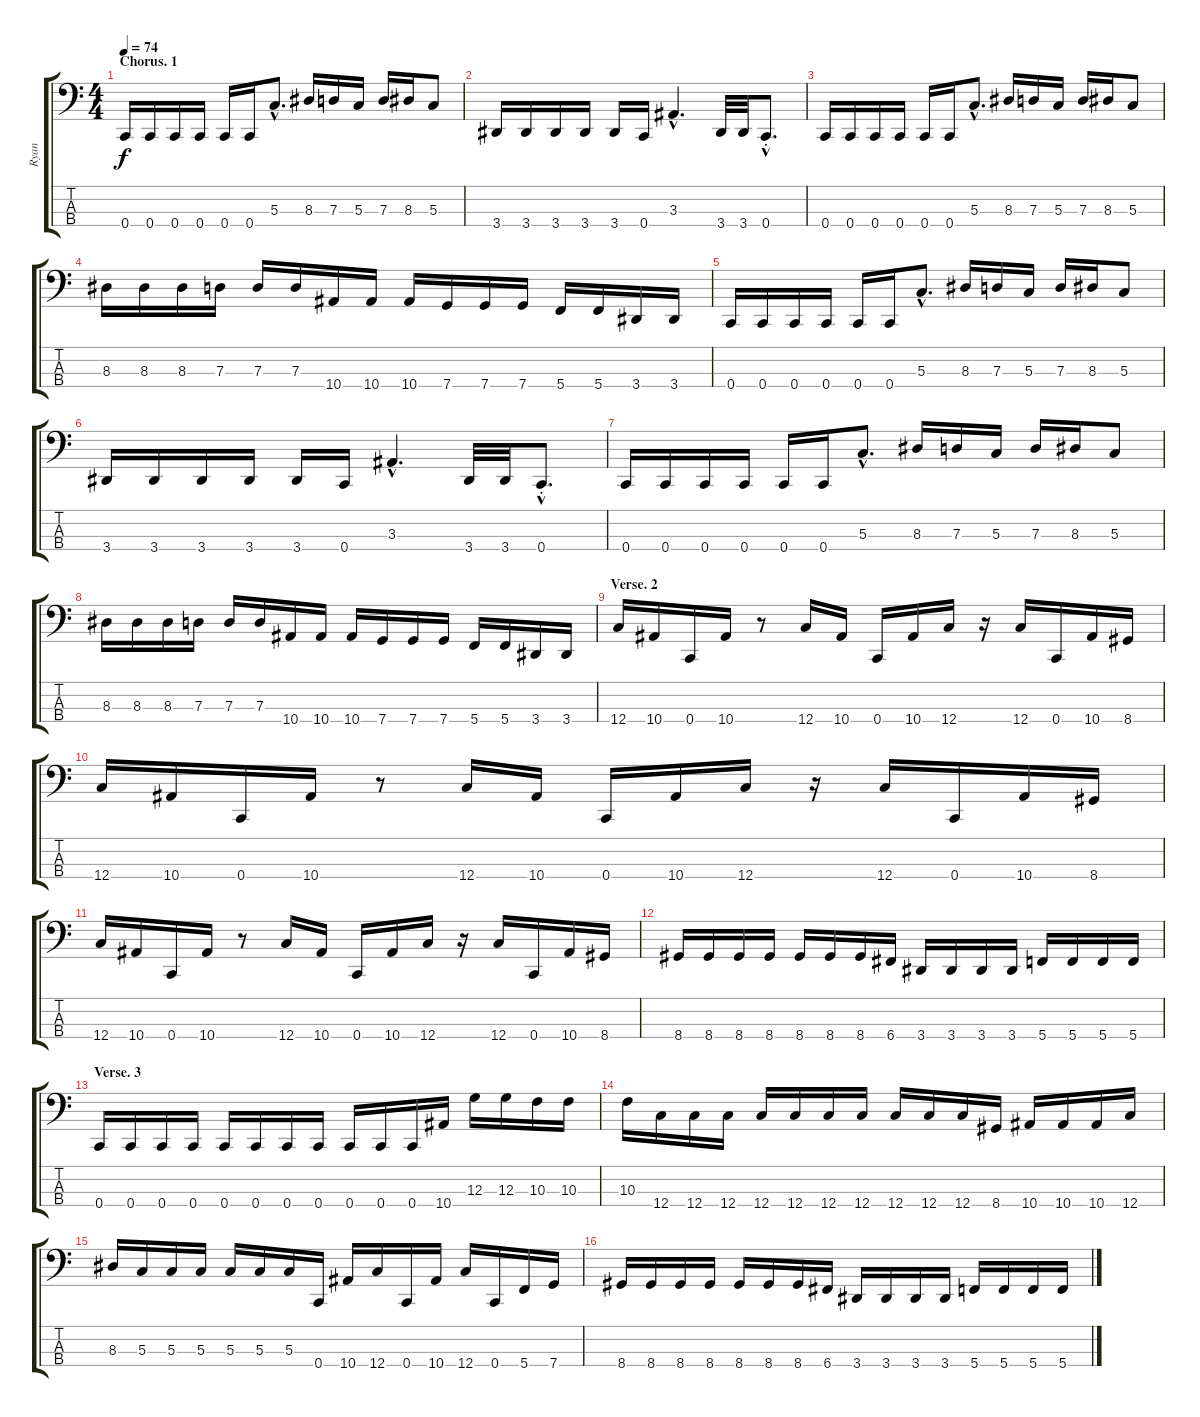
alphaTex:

\track ("Ryan" "Ryan") {instrument electricbassfinger}
\staff {score tabs}
\tuning (F2 C2 G1 C1) {hide}
\ts (4 4)
\section ("" "Chorus. 1")
\tempo 74
\clef f4
\ks c
0.4.16{dy f} 0.4.16 0.4.16 0.4.16 0.4.16 0.4.16 5.3{hac}.8{d} 8.3.16 7.3.16 5.3.16 7.3.16 8.3.16 5.3.8 |
3.4.16 3.4.16 3.4.16 3.4.16 3.4.16 0.4.16 3.3{hac}.4{d} 3.4.32 3.4.32 0.4{hac st}.8{d} |
0.4.16 0.4.16 0.4.16 0.4.16 0.4.16 0.4.16 5.3{hac}.8{d} 8.3.16 7.3.16 5.3.16 7.3.16 8.3.16 5.3.8 |
8.3.16 8.3.16 8.3.16 7.3.16 7.3.16 7.3.16 10.4.16 10.4.16 10.4.16 7.4.16 7.4.16 7.4.16 5.4.16 5.4.16 3.4.16 3.4.16 |
0.4.16 0.4.16 0.4.16 0.4.16 0.4.16 0.4.16 5.3{hac}.8{d} 8.3.16 7.3.16 5.3.16 7.3.16 8.3.16 5.3.8 |
3.4.16 3.4.16 3.4.16 3.4.16 3.4.16 0.4.16 3.3{hac}.4{d} 3.4.32 3.4.32 0.4{hac st}.8{d} |
0.4.16 0.4.16 0.4.16 0.4.16 0.4.16 0.4.16 5.3{hac}.8{d} 8.3.16 7.3.16 5.3.16 7.3.16 8.3.16 5.3.8 |
8.3.16 8.3.16 8.3.16 7.3.16 7.3.16 7.3.16 10.4.16 10.4.16 10.4.16 7.4.16 7.4.16 7.4.16 5.4.16 5.4.16 3.4.16 3.4.16 |
\section ("" "Verse. 2")
12.4.16 10.4.16 0.4.16 10.4.16 r.8 12.4.16 10.4.16 0.4.16 10.4.16 12.4.16 r.16 12.4.16 0.4.16 10.4.16 8.4.16 |
12.4.16 10.4.16 0.4.16 10.4.16 r.8 12.4.16 10.4.16 0.4.16 10.4.16 12.4.16 r.16 12.4.16 0.4.16 10.4.16 8.4.16 |
12.4.16 10.4.16 0.4.16 10.4.16 r.8 12.4.16 10.4.16 0.4.16 10.4.16 12.4.16 r.16 12.4.16 0.4.16 10.4.16 8.4.16 |
8.4.16 8.4.16 8.4.16 8.4.16 8.4.16 8.4.16 8.4.16 6.4.16 3.4.16 3.4.16 3.4.16 3.4.16 5.4.16 5.4.16 5.4.16 5.4.16 |
\section ("" "Verse. 3")
0.4.16 0.4.16 0.4.16 0.4.16 0.4.16 0.4.16 0.4.16 0.4.16 0.4.16 0.4.16 0.4.16 10.4.16 12.3.16 12.3.16 10.3.16 10.3.16 |
10.3.16 12.4.16 12.4.16 12.4.16 12.4.16 12.4.16 12.4.16 12.4.16 12.4.16 12.4.16 12.4.16 8.4.16 10.4.16 10.4.16 10.4.16 12.4.16 |
8.3.16 5.3.16 5.3.16 5.3.16 5.3.16 5.3.16 5.3.16 0.4.16 10.4.16 12.4.16 0.4.16 10.4.16 12.4.16 0.4.16 5.4.16 7.4.16 |
8.4.16 8.4.16 8.4.16 8.4.16 8.4.16 8.4.16 8.4.16 6.4.16 3.4.16 3.4.16 3.4.16 3.4.16 5.4.16 5.4.16 5.4.16 5.4.16
